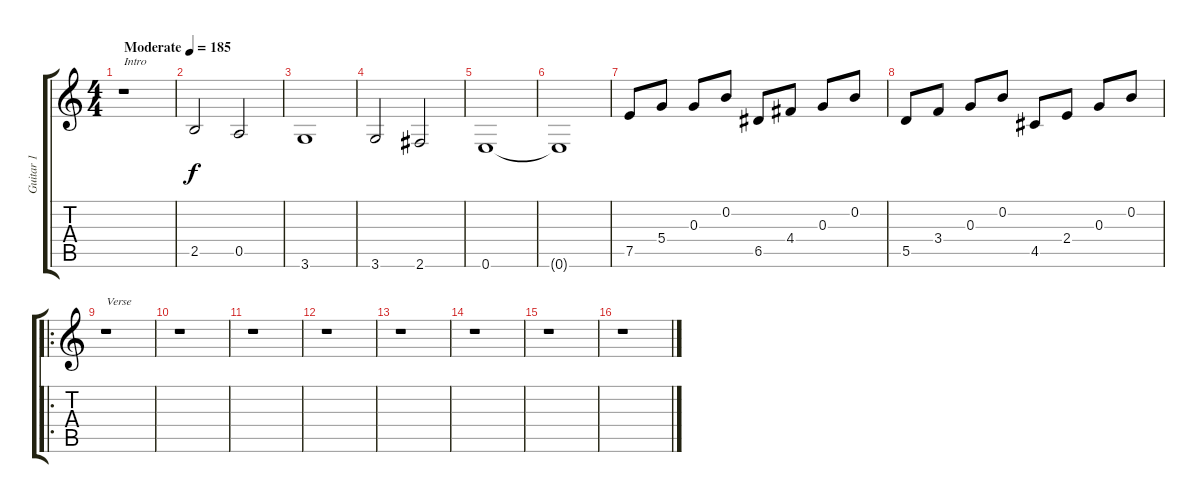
\track ("Guitar 1" "Guitar 1") {instrument electricguitarclean}
\staff {score tabs}
\tuning (E4 B3 G3 D3 A2 E2) {hide}
\ts (4 4)
\tempo (185 "Moderate")
\clef g2
\ks c
r.1{txt "Intro" dy f instrument electricguitarclean} |
2.5.2 0.5.2 |
3.6.1 |
3.6.2 2.6.2 |
0.6.1 |
0.6{t}.1 |
7.5.8 5.4.8 0.3.8 0.2.8 6.5.8 4.4.8 0.3.8 0.2.8 |
5.5.8 3.4.8 0.3.8 0.2.8 4.5.8 2.4.8 0.3.8 0.2.8 |
\ro
r.1{txt "Verse"} |
r.1 |
r.1 |
r.1 |
r.1 |
r.1 |
r.1 |
r.1
